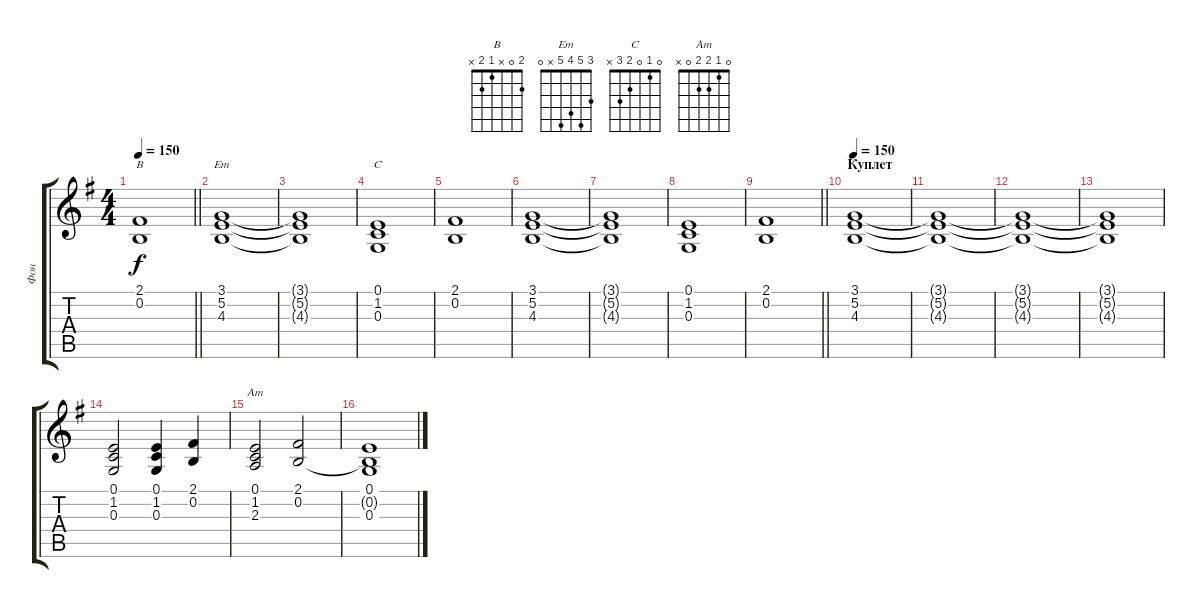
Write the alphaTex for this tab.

\track ("Фон" "Фон") {instrument pad2warm}
\staff {score tabs}
\tuning (E4 B3 G3 D3 A2 E2) {hide}
\chord ("B" 2 0 x 1 2 x)
\chord ("Em" 3 5 4 5 x 0)
\chord ("C" 0 1 0 2 3 x)
\chord ("Am" 0 1 2 2 0 x)
\ts (4 4)
\tempo 150
\clef g2
\barLineRight lightlight
\ks eminor
(2.1 0.2).1{ch "B" dy f} |
(3.1 5.2 4.3).1{ch "Em"} |
(3.1{t} 5.2{t} 4.3{t}).1 |
(0.1 1.2 0.3).1{ch "C"} |
(2.1 0.2).1 |
(3.1 5.2 4.3).1 |
(3.1{t} 5.2{t} 4.3{t}).1 |
(0.1 1.2 0.3).1 |
\barLineRight lightlight
(2.1 0.2).1 |
\section ("" "Куплет")
\tempo 150
(3.1 5.2 4.3).1 |
(3.1{t} 5.2{t} 4.3{t}).1 |
(3.1{t} 5.2{t} 4.3{t}).1 |
(3.1{t} 5.2{t} 4.3{t}).1 |
(0.1 1.2 0.3).2 (0.1 1.2 0.3).4 (2.1 0.2).4 |
(0.1 1.2 2.3).2{ch "Am"} (2.1 0.2).2 |
(0.1 0.2{t} 0.3).1
